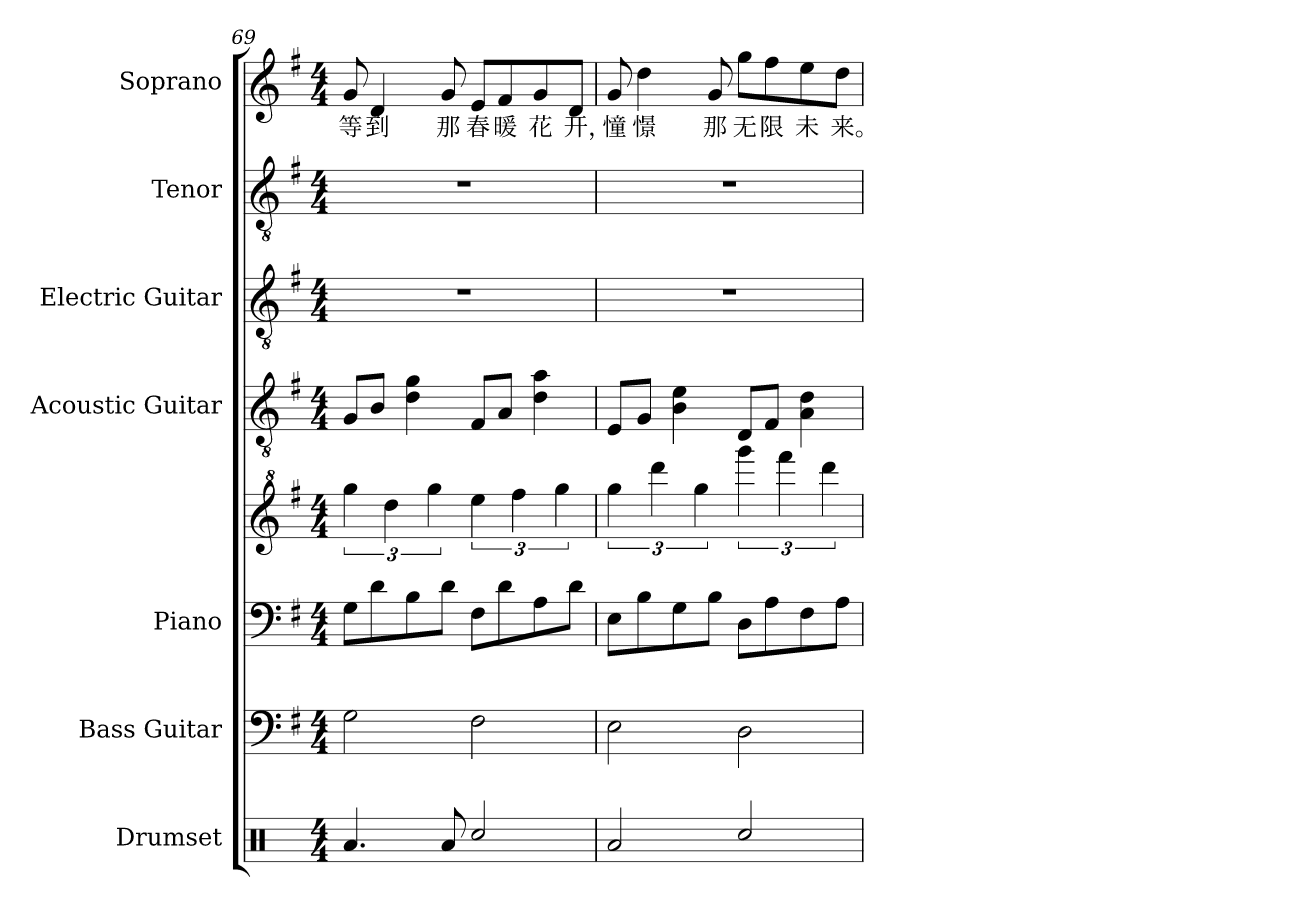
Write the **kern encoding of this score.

**kern	**kern	**kern	**kern	**kern	**kern	**kern	**kern	**text
*part7	*part6	*part5	*part5	*part4	*part3	*part2	*part1	*part1
*staff8	*staff7	*staff6	*staff5	*staff4	*staff3	*staff2	*staff1	*staff1
*I"Drumset	*I"Bass Guitar	*I"Piano	*	*I"Acoustic Guitar	*I"Electric Guitar	*I"Tenor	*I"Soprano	*
*I'Drs.	*I'B. Guit.	*I'Pno.	*	*I'Guit.	*I'El. Guit.	*I'T.	*I'S.	*
*clefX	*clefF4	*clefF4	*clefG^2	*clefGv2	*clefGv2	*clefGv2	*clefG2	*
*	*ITrd7c12	*	*	*	*	*	*	*
*k[]	*k[f#]	*k[f#]	*k[f#]	*k[f#]	*k[f#]	*k[f#]	*k[f#]	*
*M4/4	*M4/4	*M4/4	*M4/4	*M4/4	*M4/4	*M4/4	*M4/4	*
=69	=69	=69	=69	=69	=69	=69	=69	=69
!	!	!	!	!	!	!	!	!LO:LY:b
4.Ra/	2GG\	8G\L	6ggg\	8G/L	1r	1r	8g/	等
!	!	!	!	!	!	!	!	!LO:LY:b
.	.	8d\	.	8B/J	.	.	4d/	到
.	.	.	6ddd\	.	.	.	.	.
.	.	8B\	.	4d\ 4g\	.	.	.	.
.	.	.	6ggg\	.	.	.	.	.
!	!	!	!	!	!	!	!	!LO:LY:b
8Ra/	.	8d\J	.	.	.	.	8g/	那
!	!	!	!	!	!	!	!	!LO:LY:b
2Rcc/	2FF#\	8F#\L	6eee\	8F#/L	.	.	8e/L	春
!	!	!	!	!	!	!	!	!LO:LY:b
.	.	8d\	.	8A/J	.	.	8f#/	暖
.	.	.	6fff#\	.	.	.	.	.
!	!	!	!	!	!	!	!	!LO:LY:b
.	.	8A\	.	4d\ 4a\	.	.	8g/	花
.	.	.	6ggg\	.	.	.	.	.
!	!	!	!	!	!	!	!	!LO:LY:b
.	.	8d\J	.	.	.	.	8d/J	开，
=70	=70	=70	=70	=70	=70	=70	=70	=70
!	!	!	!	!	!	!	!	!LO:LY:b
2Ra/	2EE\	8E\L	6ggg\	8E/L	1r	1r	8g/	憧
!	!	!	!	!	!	!	!	!LO:LY:b
.	.	8B\	.	8G/J	.	.	4dd\	憬
.	.	.	6dddd\	.	.	.	.	.
.	.	8G\	.	4B\ 4e\	.	.	.	.
.	.	.	6ggg\	.	.	.	.	.
!	!	!	!	!	!	!	!	!LO:LY:b
.	.	8B\J	.	.	.	.	8g/	那
!	!	!	!	!	!	!	!	!LO:LY:b
2Rcc/	2DD\	8D\L	6gggg\	8D/L	.	.	8gg\L	无
!	!	!	!	!	!	!	!	!LO:LY:b
.	.	8A\	.	8F#/J	.	.	8ff#\	限
.	.	.	6ffff#\	.	.	.	.	.
!	!	!	!	!	!	!	!	!LO:LY:b
.	.	8F#\	.	4A\ 4d\	.	.	8ee\	未
.	.	.	6dddd\	.	.	.	.	.
!	!	!	!	!	!	!	!	!LO:LY:b
.	.	8A\J	.	.	.	.	8dd\J	来。
=	=	=	=	=	=	=	=	=
*-	*-	*-	*-	*-	*-	*-	*-	*-
